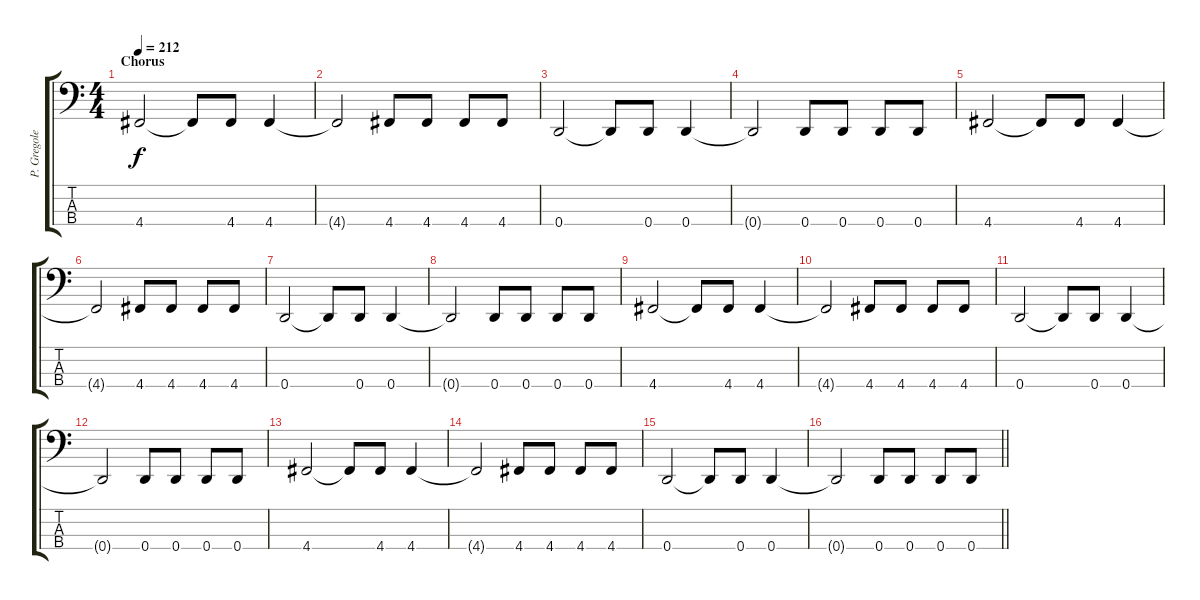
\track ("P. Gregoletto" "P. Gregole") {instrument electricbassfinger}
\staff {score tabs}
\tuning (G2 D2 A1 D1) {hide}
\ts (4 4)
\section ("" "Chorus")
\tempo 212
\clef f4
\ks c
4.4.2{dy f} 4.4{t}.8 4.4.8 4.4.4 |
4.4{t}.2 4.4.8 4.4.8 4.4.8 4.4.8 |
0.4.2 0.4{t}.8 0.4.8 0.4.4 |
0.4{t}.2 0.4.8 0.4.8 0.4.8 0.4.8 |
4.4.2 4.4{t}.8 4.4.8 4.4.4 |
4.4{t}.2 4.4.8 4.4.8 4.4.8 4.4.8 |
0.4.2 0.4{t}.8 0.4.8 0.4.4 |
0.4{t}.2 0.4.8 0.4.8 0.4.8 0.4.8 |
4.4.2 4.4{t}.8 4.4.8 4.4.4 |
4.4{t}.2 4.4.8 4.4.8 4.4.8 4.4.8 |
0.4.2 0.4{t}.8 0.4.8 0.4.4 |
0.4{t}.2 0.4.8 0.4.8 0.4.8 0.4.8 |
4.4.2 4.4{t}.8 4.4.8 4.4.4 |
4.4{t}.2 4.4.8 4.4.8 4.4.8 4.4.8 |
0.4.2 0.4{t}.8 0.4.8 0.4.4 |
\barLineRight lightlight
0.4{t}.2 0.4.8 0.4.8 0.4.8 0.4.8
